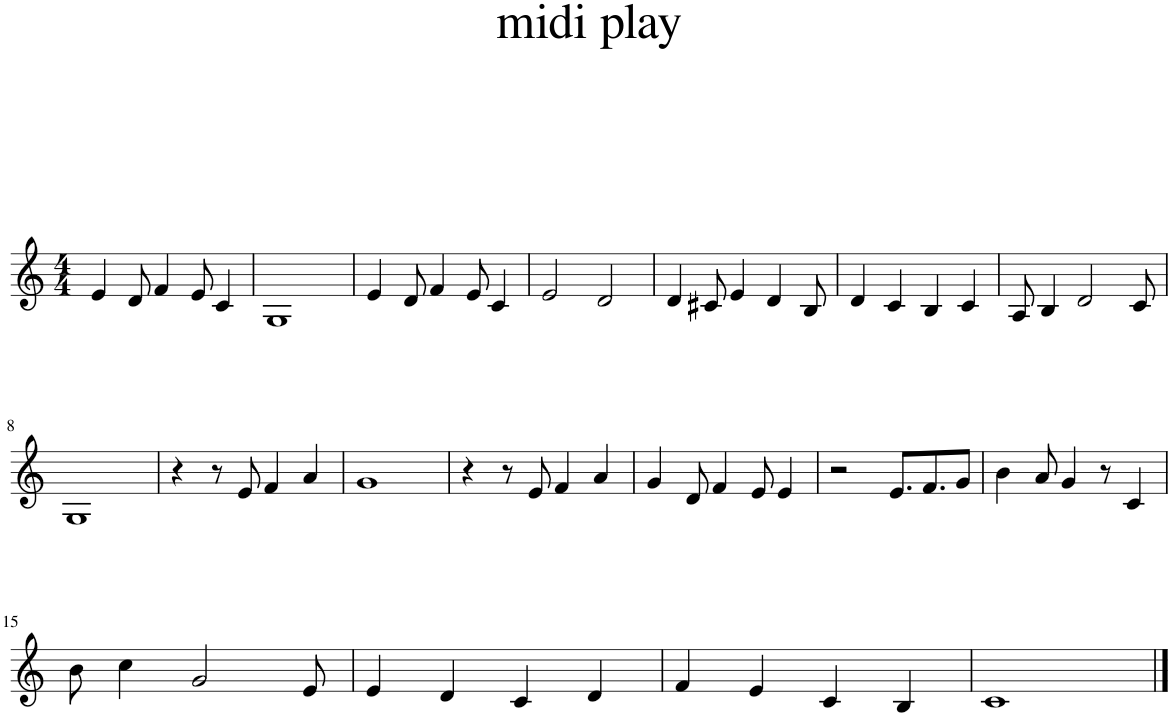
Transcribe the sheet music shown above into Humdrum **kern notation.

**kern
*part1
*staff1
*I"Piano
*I'Pno.
*clefG2
*k[]
*M4/4
=1
4e/
8d/
4f/
8e/
4c/
=2
1G
=3
4e/
8d/
4f/
8e/
4c/
=4
2e/
2d/
=5
4d/
8c#X/
4e/
4d/
8B/
=6
4d/
4c/
4B/
4c/
=7
8A/
4B/
2d/
8c/
!!LO:LB:g=z
=8
1G
=9
4r
8r
8e/
4f/
4a/
=10
1g
=11
4r
8r
8e/
4f/
4a/
=12
4g/
8d/
4f/
8e/
4e/
=13
2r
8.e/L
8.f/
8g/J
=14
4b\
8a/
4g/
8r
4c/
!!LO:LB:g=z
=15
8b\
4cc\
2g/
8e/
=16
4e/
4d/
4c/
4d/
=17
4f/
4e/
4c/
4B/
=18
1c
==
*-
